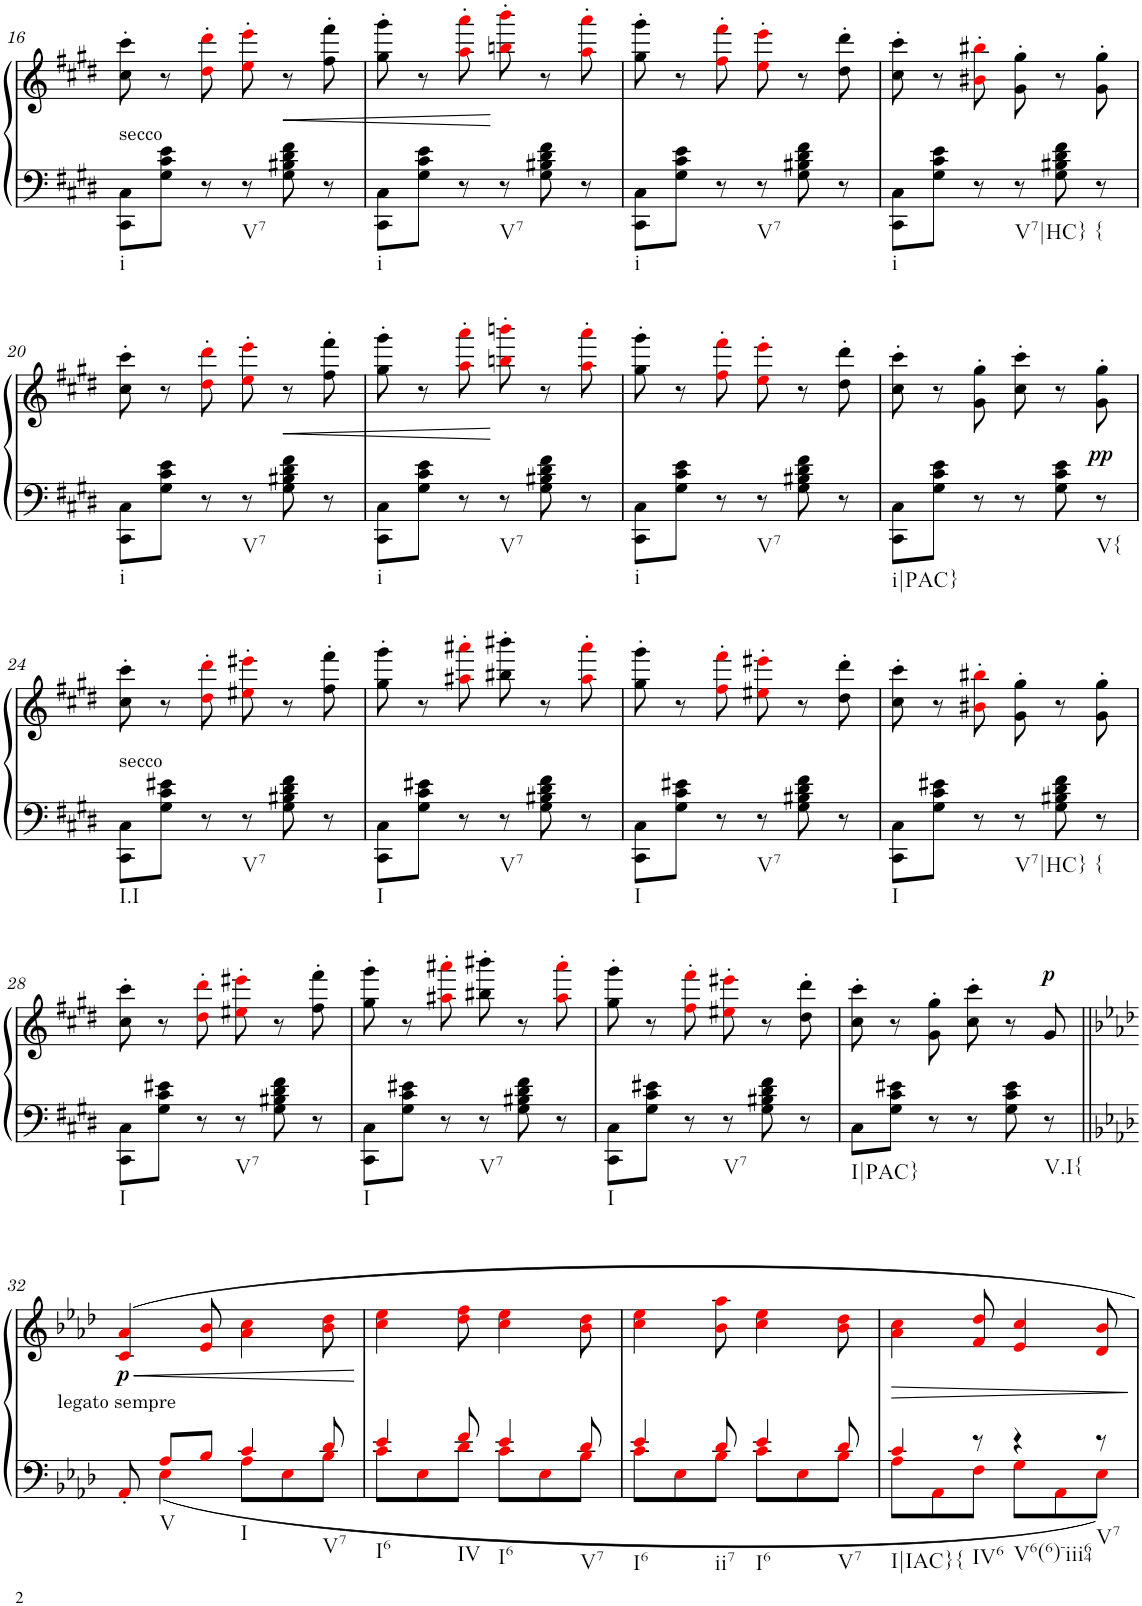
**kern	**kern	**dynam
*part1	*part1	*part1
*staff2	*staff1	*staff1/2
*I"Piano	*	*
*I'Pno.	*	*
!!LO:PB:g=z
*clefG2	*clefF4	*
*k[f#c#g#d#]	*k[f#c#g#d#]	*
*M6/8	*M6/8	*
=16	=16	=16
!	!LO:TX:b:t=secco	!
!LO:TX:b:t=i	!	!
8CC#\ 8C#\L	8cc#\' 8ccc#\'	.
8G#\ 8c#\ 8e\J	8r	.
8r	8dd#i\' 8ddd#i\'	.
!LO:TX:b:t=V7	!	!
8r	8eei\' 8eeei\'	.
!	!	!LO:HP:b
8G#\ 8B#X\ 8d#\ 8f#\	8r	<
8r	8ff#\' 8fff#\'	.
=17	=17	=17
!LO:TX:b:t=i	!	!
8CC#\ 8C#\L	8gg#\' 8ggg#\'	.
8G#\ 8c#\ 8e\J	8r	.
8r	8aai\' 8aaai\'	.
!LO:TX:b:t=V7	!	!
8r	8bbni\' 8bbbi\'	[
8G#\ 8B#X\ 8d#\ 8f#\	8r	.
8r	8aai\' 8aaai\'	.
=18	=18	=18
!LO:TX:b:t=i	!	!
8CC#\ 8C#\L	8gg#\' 8ggg#\'	.
8G#\ 8c#\ 8e\J	8r	.
8r	8ff#i\' 8fff#i\'	.
!LO:TX:b:t=V7	!	!
8r	8eei\' 8eeei\'	.
8G#\ 8B#X\ 8d#\ 8f#\	8r	.
8r	8dd#\' 8ddd#\'	.
=19	=19	=19
!LO:TX:b:t=i	!	!
8CC#\ 8C#\L	8cc#\' 8ccc#\'	.
8G#\ 8c#\ 8e\J	8r	.
8r	8b#Xi\' 8bb#Xi\'	.
!LO:TX:b:t=V7|HC}	!	!
8r	8g#\' 8gg#\'	.
8G#\ 8B#X\ 8d#\ 8f#\	8r	.
!LO:TX:b:t={	!	!
8r	8g#\' 8gg#\'	.
!!LO:LB:g=z
=20	=20	=20
!LO:TX:b:t=i	!	!
8CC#\ 8C#\L	8cc#\' 8ccc#\'	.
8G#\ 8c#\ 8e\J	8r	.
8r	8dd#i\' 8ddd#i\'	.
!LO:TX:b:t=V7	!	!
8r	8eei\' 8eeei\'	.
!	!	!LO:HP:b
8G#\ 8B#X\ 8d#\ 8f#\	8r	<
8r	8ff#\' 8fff#\'	.
=21	=21	=21
!LO:TX:b:t=i	!	!
8CC#\ 8C#\L	8gg#\' 8ggg#\'	.
8G#\ 8c#\ 8e\J	8r	.
8r	8aai\' 8aaai\'	.
!LO:TX:b:t=V7	!	!
8r	8bbni\' 8bbbni\'	[
8G#\ 8B#X\ 8d#\ 8f#\	8r	.
8r	8aai\' 8aaai\'	.
=22	=22	=22
!LO:TX:b:t=i	!	!
8CC#\ 8C#\L	8gg#\' 8ggg#\'	.
8G#\ 8c#\ 8e\J	8r	.
8r	8ff#i\' 8fff#i\'	.
!LO:TX:b:t=V7	!	!
8r	8eei\' 8eeei\'	.
8G#\ 8B#X\ 8d#\ 8f#\	8r	.
8r	8dd#\' 8ddd#\'	.
=23	=23	=23
!LO:TX:b:t=i|PAC}	!	!
8CC#\ 8C#\L	8cc#\' 8ccc#\'	.
8G#\ 8c#\ 8e\J	8r	.
8r	8g#\' 8gg#\'	.
8r	8cc#\' 8ccc#\'	.
8G#\ 8c#\ 8e\	8r	.
!LO:TX:b:t=V{	!	!
!	!	!LO:DY:b
8r	8g#\' 8gg#\'	pp
!!LO:LB:g=z
=24	=24	=24
!	!LO:TX:b:t=secco	!
!LO:TX:b:t=I.I	!	!
8CC#\ 8C#\L	8cc#\' 8ccc#\'	.
8G#\ 8c#\ 8e#X\J	8r	.
8r	8dd#i\' 8ddd#i\'	.
!LO:TX:b:t=V7	!	!
8r	8ee#Xi\' 8eee#Xi\'	.
8G#\ 8B#X\ 8d#\ 8f#\	8r	.
8r	8ff#\' 8fff#\'	.
=25	=25	=25
!LO:TX:b:t=I	!	!
8CC#\ 8C#\L	8gg#\' 8ggg#\'	.
8G#\ 8c#\ 8e#X\J	8r	.
8r	8aa#Xi\' 8aaa#Xi\'	.
!LO:TX:b:t=V7	!	!
8r	8bb#X\' 8bbb#X\'	.
8G#\ 8B#X\ 8d#\ 8f#\	8r	.
8r	8aa#i\' 8aaa#i\'	.
=26	=26	=26
!LO:TX:b:t=I	!	!
8CC#\ 8C#\L	8gg#\' 8ggg#\'	.
8G#\ 8c#\ 8e#X\J	8r	.
8r	8ff#i\' 8fff#i\'	.
!LO:TX:b:t=V7	!	!
8r	8ee#Xi\' 8eee#Xi\'	.
8G#\ 8B#X\ 8d#\ 8f#\	8r	.
8r	8dd#\' 8ddd#\'	.
=27	=27	=27
!LO:TX:b:t=I	!	!
8CC#\ 8C#\L	8cc#\' 8ccc#\'	.
8G#\ 8c#\ 8e#X\J	8r	.
8r	8b#Xi\' 8bb#Xi\'	.
!LO:TX:b:t=V7|HC}	!	!
8r	8g#\' 8gg#\'	.
8G#\ 8B#X\ 8d#\ 8f#\	8r	.
!LO:TX:b:t={	!	!
8r	8g#\' 8gg#\'	.
!!LO:LB:g=z
=28	=28	=28
!LO:TX:b:t=I	!	!
8CC#\ 8C#\L	8cc#\' 8ccc#\'	.
8G#\ 8c#\ 8e#X\J	8r	.
8r	8dd#i\' 8ddd#i\'	.
!LO:TX:b:t=V7	!	!
8r	8ee#Xi\' 8eee#Xi\'	.
8G#\ 8B#X\ 8d#\ 8f#\	8r	.
8r	8ff#\' 8fff#\'	.
=29	=29	=29
!LO:TX:b:t=I	!	!
8CC#\ 8C#\L	8gg#\' 8ggg#\'	.
8G#\ 8c#\ 8e#X\J	8r	.
8r	8aa#Xi\' 8aaa#Xi\'	.
!LO:TX:b:t=V7	!	!
8r	8bb#X\' 8bbb#X\'	.
8G#\ 8B#X\ 8d#\ 8f#\	8r	.
8r	8aa#i\' 8aaa#i\'	.
=30	=30	=30
!LO:TX:b:t=I	!	!
8CC#\ 8C#\L	8gg#\' 8ggg#\'	.
8G#\ 8c#\ 8e#X\J	8r	.
8r	8ff#i\' 8fff#i\'	.
!LO:TX:b:t=V7	!	!
8r	8ee#Xi\' 8eee#Xi\'	.
8G#\ 8B#X\ 8d#\ 8f#\	8r	.
8r	8dd#\' 8ddd#\'	.
=31	=31	=31
!LO:TX:b:t=I|PAC}	!	!
8C#\L	8cc#\' 8ccc#\'	.
8G#\ 8c#\ 8e#X\J	8r	.
8r	8g#\' 8gg#\'	.
8r	8cc#\' 8ccc#\'	.
8G#\ 8c#\ 8e#\	8r	.
!LO:TX:b:t=V.I{	!	!
!	!	!LO:DY:a
8r	8g#/	p
!!LO:LB:g=z
=32||	=32||	=32||
*k[b-e-a-d-]	*k[b-e-a-d-]	*
*^	*	*
!LO:TX:a:t=legato sempre	!	!	!
!	!	!	!LO:HP:b
!	!	!	!LO:DY:n=1:b
8AA-'i/	8ryy	4ci/ 4a-i/	< p
!LO:TX:b:t=V	!	!	!
8A-i/L	4E-i\	.	.
8B-i/J	.	8e-i/ 8b-i/	.
!LO:TX:b:t=I	!	!	!
4ci/	8A-i\L	4a-i\ 4cci\	.
.	8E-i\	.	.
!LO:TX:b:t=V7	!	!	!
8d-i/	8B-i\J	8b-i\ 8dd-i\	.
*v	*v	*	*
.	.	[
=33	=33	=33
*^	*	*
!LO:TX:b:t=I6	!	!	!
4e-i/	8ci\L	4cci\ 4ee-i\	.
.	8E-i\	.	.
!LO:TX:b:t=IV	!	!	!
8fi/	8d-i\J	8dd-i\ 8ffi\	.
!LO:TX:b:t=I6	!	!	!
4e-i/	8ci\L	4cci\ 4ee-i\	.
.	8E-i\	.	.
!LO:TX:b:t=V7	!	!	!
8d-i/	8B-i\J	8b-i\ 8dd-i\	.
=34	=34	=34	=34
!LO:TX:b:t=I6	!	!	!
4e-i/	8ci\L	4cci\ 4ee-i\	.
.	8E-i\	.	.
!LO:TX:b:t=ii7	!	!	!
8d-i/	8B-i\J	8b-i\ 8aa-i\	.
!LO:TX:b:t=I6	!	!	!
4e-i/	8ci\L	4cci\ 4ee-i\	.
.	8E-i\	.	.
!LO:TX:b:t=V7	!	!	!
8d-i/	8B-i\J	8b-i\ 8dd-i\	.
=35	=35	=35	=35
!LO:TX:b:t=I|IAC}{	!	!	!
!	!	!	!LO:HP:b
4ci/	8A-i\L	4a-i\ 4cci\	>
.	8AA-i\	.	.
!LO:TX:b:t=IV6	!	!	!
8r	8Fi\J	8fi/ 8dd-i/	.
!LO:TX:b:t=V6(6)-iii64	!	!	!
4r	8Gi\L	4e-i/ 4cci/	.
.	8AA-i\	.	.
!LO:TX:b:t=V7	!	!	!
8r	8E-i\J	8d-i/ 8b-i/	.
*v	*v	*	*
.	.	]
=	=	=
*-	*-	*-
